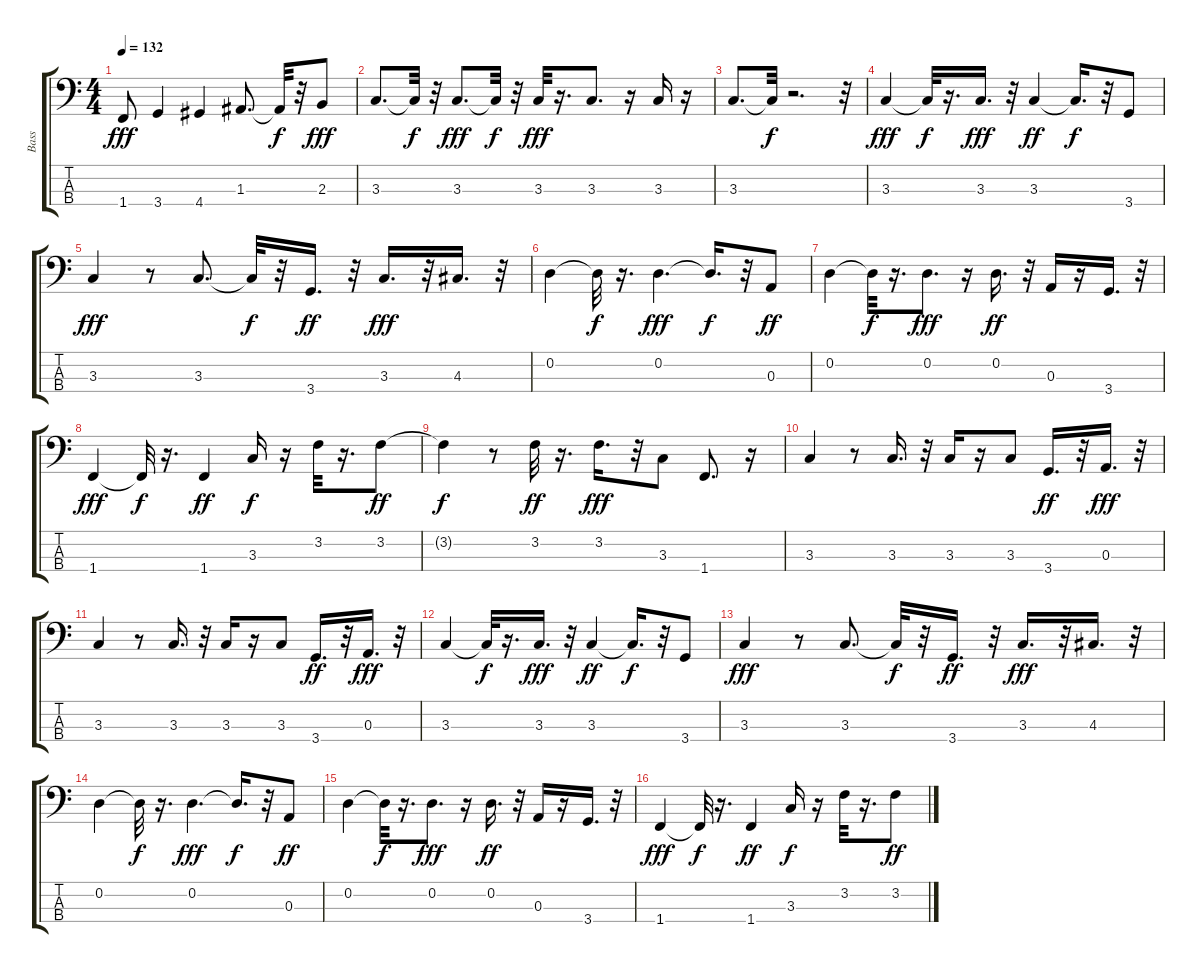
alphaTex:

\track ("Bass" "Bass") {instrument synthbass2}
\staff {score tabs}
\tuning (G2 D2 A1 E1) {hide}
\ts (4 4)
\tempo 132
\clef f4
\ks c
1.4.8{dy fff} 3.4.4 4.4.4 1.3.8{d} 1.3{t}.32{dy f} r.32 2.3.8{dy fff} |
3.3.8{d} 3.3{t}.32{dy f} r.32 3.3.8{d dy fff} 3.3{t}.32{dy f} r.32 3.3.32{dy fff} r.16{d} 3.3.8{d} r.16 3.3.16 r.16 |
3.3.8{d} 3.3{t}.32{dy f} r.2{d} r.32 |
3.3.4{dy fff} 3.3{t}.32{dy f} r.16{d} 3.3.16{d dy fff} r.32 3.3.4{dy ff} 3.3{t}.16{d dy f} r.32 3.4.8 |
3.3.4{dy fff} r.8 3.3.8{d} 3.3{t}.32{dy f} r.32 3.4.16{d dy ff} r.32 3.3.16{d dy fff} r.32 4.3.16{d} r.32 |
0.2.4 0.2{t}.32{dy f} r.16{d} 0.2.4{d dy fff} 0.2{t}.16{d dy f} r.32 0.3.8{dy ff} |
0.2.4 0.2{t}.32{dy f} r.16{d} 0.2.8{d dy fff} r.16 0.2.16{d dy ff} r.32 0.3.16 r.16 3.4.16{d} r.32 |
1.4.4{dy fff} 1.4{t}.32{dy f} r.16{d} 1.4.4{dy ff} 3.3.16{dy f} r.16 3.2.32 r.16{d} 3.2.8{dy ff} |
3.2{t}.4{dy f} r.8 3.2.32{dy ff} r.16{d} 3.2.16{d dy fff} r.32 3.3.8 1.4.8{d} r.16 |
3.3.4 r.8 3.3.16{d} r.32 3.3.16 r.16 3.3.8 3.4.16{d dy ff} r.32 0.3.16{d dy fff} r.32 |
3.3.4 r.8 3.3.16{d} r.32 3.3.16 r.16 3.3.8 3.4.16{d dy ff} r.32 0.3.16{d dy fff} r.32 |
3.3.4 3.3{t}.32{dy f} r.16{d} 3.3.16{d dy fff} r.32 3.3.4{dy ff} 3.3{t}.16{d dy f} r.32 3.4.8 |
3.3.4{dy fff} r.8 3.3.8{d} 3.3{t}.32{dy f} r.32 3.4.16{d dy ff} r.32 3.3.16{d dy fff} r.32 4.3.16{d} r.32 |
0.2.4 0.2{t}.32{dy f} r.16{d} 0.2.4{d dy fff} 0.2{t}.16{d dy f} r.32 0.3.8{dy ff} |
0.2.4 0.2{t}.32{dy f} r.16{d} 0.2.8{d dy fff} r.16 0.2.16{d dy ff} r.32 0.3.16 r.16 3.4.16{d} r.32 |
1.4.4{dy fff} 1.4{t}.32{dy f} r.16{d} 1.4.4{dy ff} 3.3.16{dy f} r.16 3.2.32 r.16{d} 3.2.8{dy ff}
